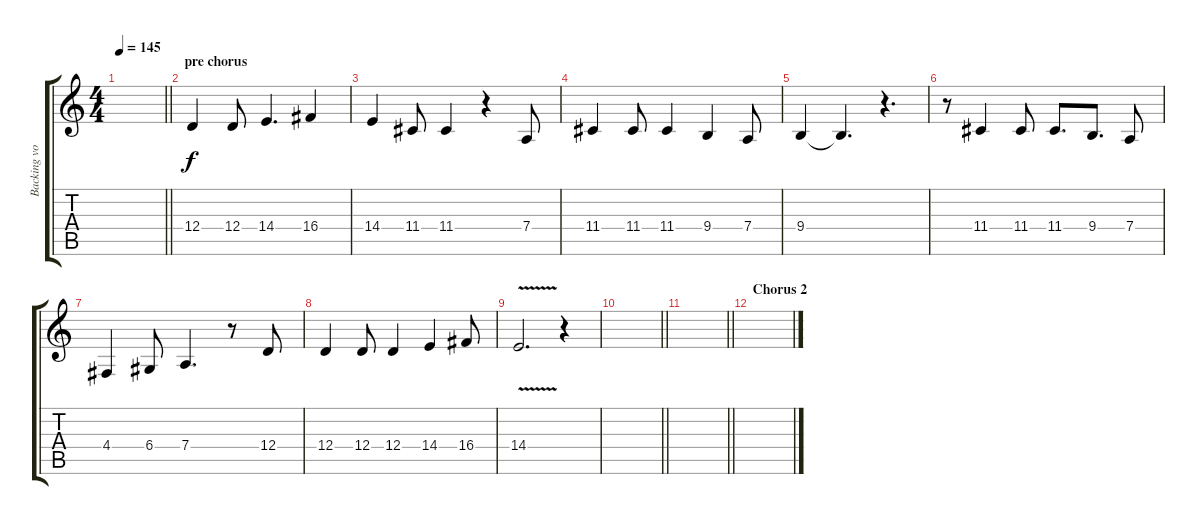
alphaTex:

\track ("Backing vocals" "Backing vo") {instrument lead2sawtooth}
\staff {score tabs}
\tuning (E4 B3 G3 D3 A2 E2) {hide}
\ts (4 4)
\tempo 145
\clef g2
\barLineRight lightlight
\ks c
|
\section ("" "pre chorus")
12.4.4 12.4.8 14.4.4{d} 16.4.4 |
14.4.4 11.4.8 11.4.4 r.4 7.4.8 |
11.4.4 11.4.8 11.4.4 9.4.4 7.4.8 |
9.4.4 9.4{t}.4{d} r.4{d} |
r.8 11.4.4 11.4.8 11.4.8{d} 9.4.8{d} 7.4.8 |
4.4.4 6.4.8 7.4.4{d} r.8 12.4.8 |
12.4.4 12.4.8 12.4.4 14.4.4 16.4.8 |
14.4{v}.2{d} r.4 |
\barLineRight lightlight
|
\barLineRight lightlight
|
\section ("" "Chorus 2")
